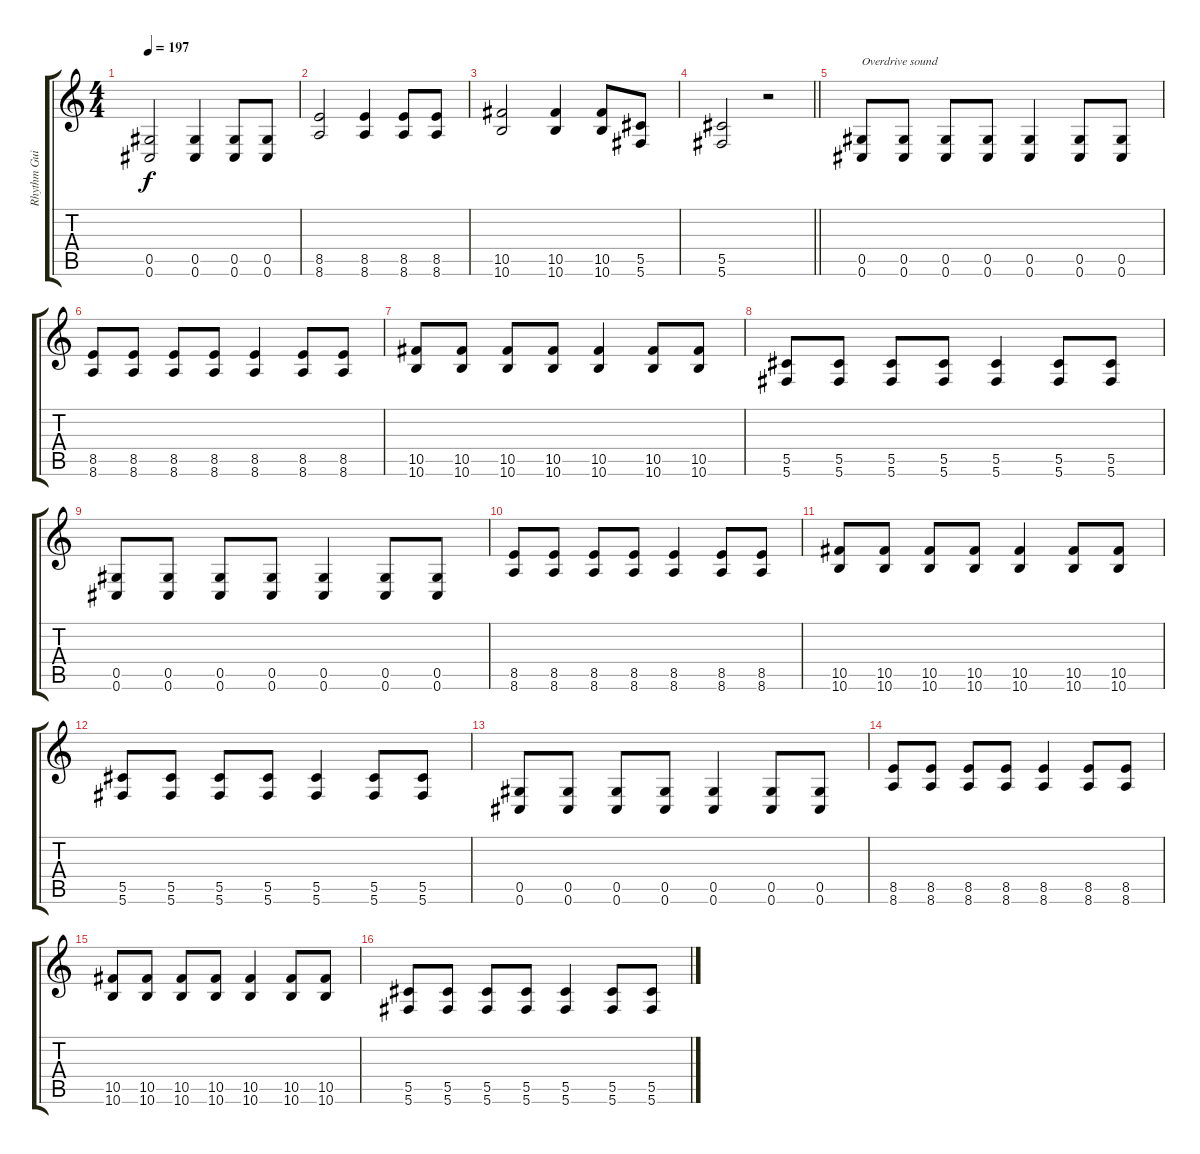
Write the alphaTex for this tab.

\track ("Rhythm Guitar" "Rhythm Gui") {instrument overdrivenguitar}
\staff {score tabs}
\tuning (Eb4 Bb3 Gb3 Db3 Ab2 Db2) {hide}
\ts (4 4)
\tempo 197
\clef g2
\ks c
(0.5 0.6).2{dy f} (0.5 0.6).4 (0.5 0.6).8 (0.5 0.6).8 |
(8.5 8.6).2 (8.5 8.6).4 (8.5 8.6).8 (8.5 8.6).8 |
(10.5 10.6).2 (10.5 10.6).4 (10.5 10.6).8 (5.5 5.6).8 |
\barLineRight lightlight
(5.5 5.6).2 r.2 |
(0.5 0.6).8{txt "Overdrive sound"} (0.5 0.6).8 (0.5 0.6).8 (0.5 0.6).8 (0.5 0.6).4 (0.5 0.6).8 (0.5 0.6).8 |
(8.5 8.6).8 (8.5 8.6).8 (8.5 8.6).8 (8.5 8.6).8 (8.5 8.6).4 (8.5 8.6).8 (8.5 8.6).8 |
(10.5 10.6).8 (10.5 10.6).8 (10.5 10.6).8 (10.5 10.6).8 (10.5 10.6).4 (10.5 10.6).8 (10.5 10.6).8 |
(5.5 5.6).8 (5.5 5.6).8 (5.5 5.6).8 (5.5 5.6).8 (5.5 5.6).4 (5.5 5.6).8 (5.5 5.6).8 |
(0.5 0.6).8 (0.5 0.6).8 (0.5 0.6).8 (0.5 0.6).8 (0.5 0.6).4 (0.5 0.6).8 (0.5 0.6).8 |
(8.5 8.6).8 (8.5 8.6).8 (8.5 8.6).8 (8.5 8.6).8 (8.5 8.6).4 (8.5 8.6).8 (8.5 8.6).8 |
(10.5 10.6).8 (10.5 10.6).8 (10.5 10.6).8 (10.5 10.6).8 (10.5 10.6).4 (10.5 10.6).8 (10.5 10.6).8 |
(5.5 5.6).8 (5.5 5.6).8 (5.5 5.6).8 (5.5 5.6).8 (5.5 5.6).4 (5.5 5.6).8 (5.5 5.6).8 |
(0.5 0.6).8 (0.5 0.6).8 (0.5 0.6).8 (0.5 0.6).8 (0.5 0.6).4 (0.5 0.6).8 (0.5 0.6).8 |
(8.5 8.6).8 (8.5 8.6).8 (8.5 8.6).8 (8.5 8.6).8 (8.5 8.6).4 (8.5 8.6).8 (8.5 8.6).8 |
(10.5 10.6).8 (10.5 10.6).8 (10.5 10.6).8 (10.5 10.6).8 (10.5 10.6).4 (10.5 10.6).8 (10.5 10.6).8 |
(5.5 5.6).8 (5.5 5.6).8 (5.5 5.6).8 (5.5 5.6).8 (5.5 5.6).4 (5.5 5.6).8 (5.5 5.6).8
